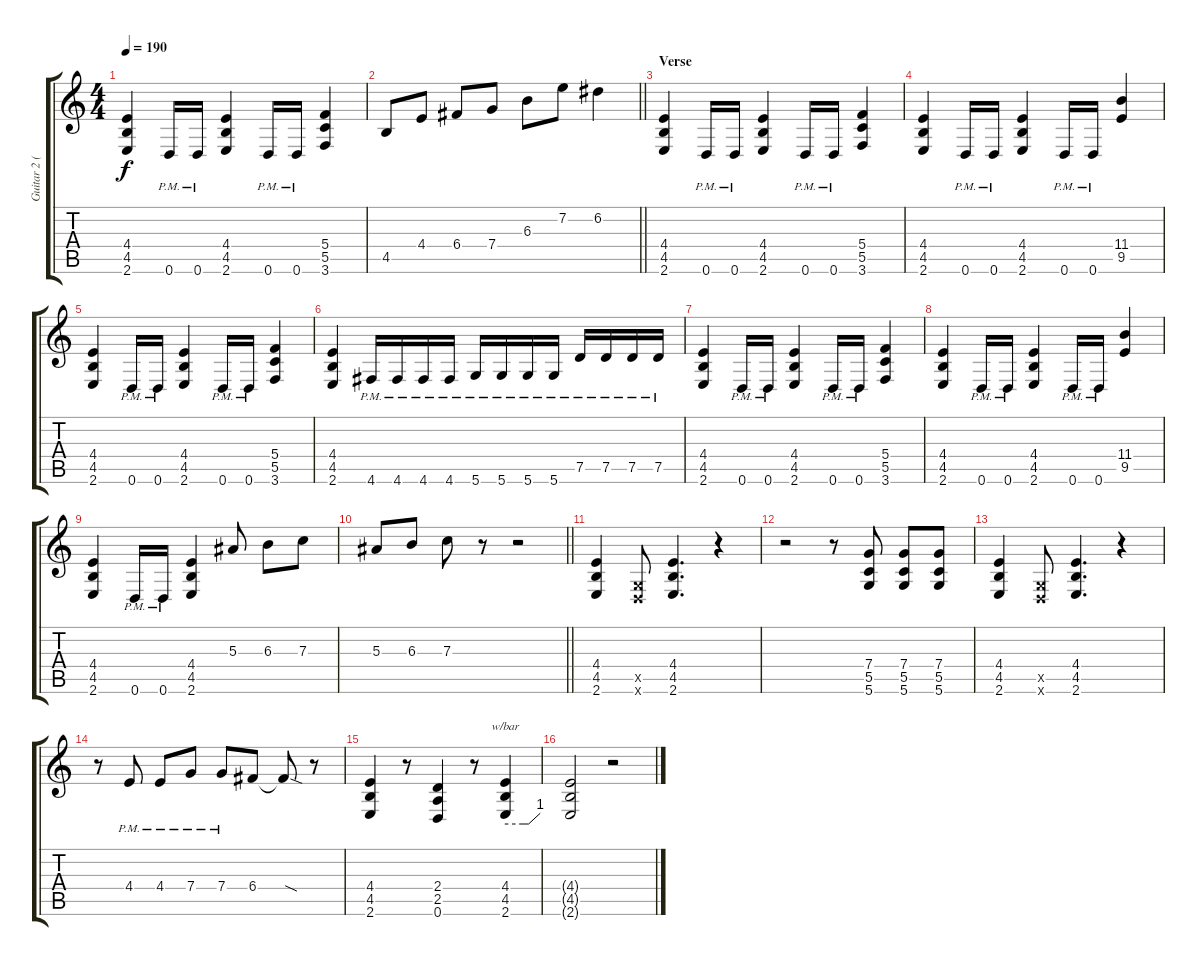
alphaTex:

\track ("Guitar 2 (Rhythm)" "Guitar 2 (") {instrument distortionguitar}
\staff {score tabs}
\tuning (D4 A3 F3 C3 G2 D2) {hide}
\ts (4 4)
\tempo 190
\clef g2
\ks c
(4.4 4.5 2.6).4{dy f} 0.6{pm}.16 0.6{pm}.16 (4.4 4.5 2.6).4 0.6{pm}.16 0.6{pm}.16 (5.4 5.5 3.6).4 |
\barLineRight lightlight
4.5.8 4.4.8 6.4.8 7.4.8 6.3.8 7.2.8 6.2.4 |
\section ("" "Verse")
(4.4 4.5 2.6).4 0.6{pm}.16 0.6{pm}.16 (4.4 4.5 2.6).4 0.6{pm}.16 0.6{pm}.16 (5.4 5.5 3.6).4 |
(4.4 4.5 2.6).4 0.6{pm}.16 0.6{pm}.16 (4.4 4.5 2.6).4 0.6{pm}.16 0.6{pm}.16 (11.4 9.5).4 |
(4.4 4.5 2.6).4 0.6{pm}.16 0.6{pm}.16 (4.4 4.5 2.6).4 0.6{pm}.16 0.6{pm}.16 (5.4 5.5 3.6).4 |
(4.4 4.5 2.6).4 4.6{pm}.16 4.6{pm}.16 4.6{pm}.16 4.6{pm}.16 5.6{pm}.16 5.6{pm}.16 5.6{pm}.16 5.6{pm}.16 7.5{pm}.16 7.5{pm}.16 7.5{pm}.16 7.5{pm}.16 |
(4.4 4.5 2.6).4 0.6{pm}.16 0.6{pm}.16 (4.4 4.5 2.6).4 0.6{pm}.16 0.6{pm}.16 (5.4 5.5 3.6).4 |
(4.4 4.5 2.6).4 0.6{pm}.16 0.6{pm}.16 (4.4 4.5 2.6).4 0.6{pm}.16 0.6{pm}.16 (11.4 9.5).4 |
(4.4 4.5 2.6).4 0.6{pm}.16 0.6{pm}.16 (4.4 4.5 2.6).4 5.3.8 6.3.8 7.3.8 |
\barLineRight lightlight
5.3.8 6.3.8 7.3.8 r.8 r.2 |
(4.4 4.5 2.6).4 (0.5{x} 0.6{x}).8 (4.4 4.5 2.6).4{d} r.4 |
r.2 r.8 (7.4 5.5 5.6).8 (7.4 5.5 5.6).8 (7.4 5.5 5.6).8 |
(4.4 4.5 2.6).4 (0.5{x} 0.6{x}).8 (4.4 4.5 2.6).4{d} r.4 |
r.8 4.4{pm}.8 4.4{pm}.8 7.4{pm}.8 7.4{pm}.8 6.4.8 6.4{sod t}.8 r.8 |
(4.4 4.5 2.6).4 r.8 (2.4 2.5 0.6).4 r.8 (4.4 4.5 2.6).4{tbe (custom default 0 0 30 0 40 0 60 4)} |
(4.4{t} 4.5{t} 2.6{t}).2 r.2
